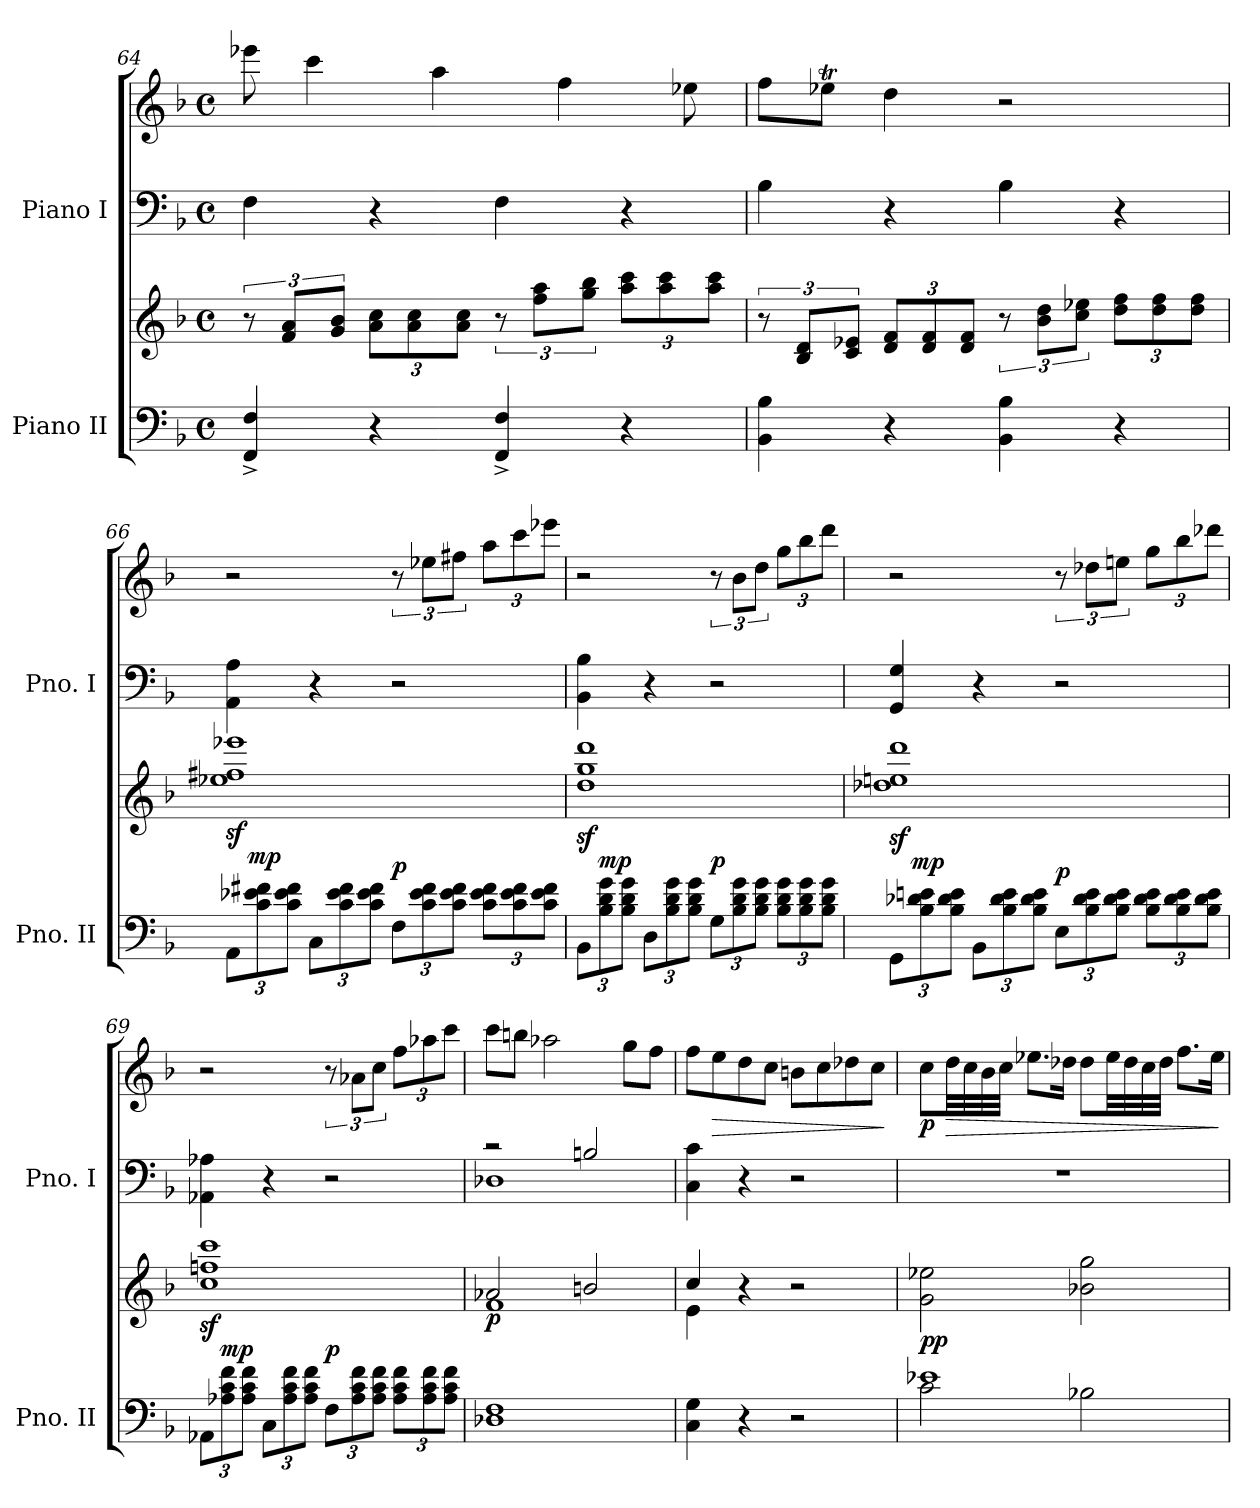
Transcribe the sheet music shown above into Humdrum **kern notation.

**kern	**kern	**dynam	**kern	**kern	**dynam
*part2	*part2	*part2	*part1	*part1	*part1
*staff4	*staff3	*staff3/4	*staff2	*staff1	*staff1/2
*I"Piano II	*	*	*I"Piano I	*	*
*I'Pno. II	*	*	*I'Pno. I	*	*
*clefF4	*clefG2	*	*clefF4	*clefG2	*
*k[b-]	*k[b-]	*	*k[b-]	*k[b-]	*
*M4/4	*M4/4	*	*M4/4	*M4/4	*
*met(c)	*met(c)	*	*met(c)	*met(c)	*
=64	=64	=64	=64	=64	=64
4FF!/^ 4F!/^	12r	.	4F\	8eee-X\	.
.	12f!/ 12a!/L	.	.	.	.
.	.	.	.	4ccc\	.
.	12g!/ 12b-!/J	.	.	.	.
*	*Xbrackettup	*	*	*	*
4r	12a!\ 12cc!\L	.	4r	.	.
.	12a!\ 12cc!\	.	.	.	.
.	.	.	.	4aa\	.
.	12a!\ 12cc!\J	.	.	.	.
*	*brackettup	*	*	*	*
4FF!/^ 4F!/^	12r	.	4F\	.	.
.	12ff!\ 12aa!\L	.	.	.	.
.	.	.	.	4ff\	.
.	12gg!\ 12bb-!\J	.	.	.	.
*	*Xbrackettup	*	*	*	*
4r	12aa!\ 12ccc!\L	.	4r	.	.
.	12aa!\ 12ccc!\	.	.	.	.
.	.	.	.	8ee-X\	.
.	12aa!\ 12ccc!\J	.	.	.	.
!!LO:LB:g=z
=65	=65	=65	=65	=65	=65
*	*brackettup	*	*	*	*
4BB-!\ 4B-!\	12r	.	4B-\	8ff\L	.
.	12B-!/ 12d!/L	.	.	.	.
.	.	.	.	8ee-XT\J	.
.	12c!/ 12e-X!/J	.	.	.	.
*	*Xbrackettup	*	*	*	*
4r	12d!/ 12f!/L	.	4r	4dd\	.
.	12d!/ 12f!/	.	.	.	.
.	12d!/ 12f!/J	.	.	.	.
*	*brackettup	*	*	*	*
4BB-!\ 4B-!\	12r	.	4B-\	2r	.
.	12b-!\ 12dd!\L	.	.	.	.
.	12cc!\ 12ee-X!\J	.	.	.	.
*	*Xbrackettup	*	*	*	*
4r	12dd!\ 12ff!\L	.	4r	.	.
.	12dd!\ 12ff!\	.	.	.	.
.	12dd!\ 12ff!\J	.	.	.	.
=66	=66	=66	=66	=66	=66
*Xbrackettup	*	*	*	*	*
12AA!\L	1ee-X!z< 1ff#X!z< 1eee-X!z<	.	4AA\ 4A\	2r	.
!	!	!LO:DY:a=2	!	!	!
12c!\ 12e-X!\ 12f#X!\	.	mp	.	.	.
12c!\ 12e-!\ 12f#!\J	.	.	.	.	.
12C!\L	.	.	4r	.	.
12c!\ 12e-!\ 12f#!\	.	.	.	.	.
12c!\ 12e-!\ 12f#!\J	.	.	.	.	.
!	!	!LO:DY:a=2	!	!	!
12F!\L	.	p	2r	12r	.
12c!\ 12e-!\ 12f#!\	.	.	.	12ee-X\L	.
12c!\ 12e-!\ 12f#!\J	.	.	.	12ff#X\J	.
*	*	*	*	*Xbrackettup	*
12c!\ 12e-!\ 12f#!\L	.	.	.	12aa\L	.
12c!\ 12e-!\ 12f#!\	.	.	.	12ccc\	.
12c!\ 12e-!\ 12f#!\J	.	.	.	12eee-X\J	.
=67	=67	=67	=67	=67	=67
12BB-!\L	1dd!z< 1gg!z< 1ddd!z<	.	4BB-\ 4B-\	2r	.
!	!	!LO:DY:a=2	!	!	!
12B-!\ 12d!\ 12g!\	.	mp	.	.	.
12B-!\ 12d!\ 12g!\J	.	.	.	.	.
12D!\L	.	.	4r	.	.
12B-!\ 12d!\ 12g!\	.	.	.	.	.
12B-!\ 12d!\ 12g!\J	.	.	.	.	.
*	*	*	*	*brackettup	*
!	!	!LO:DY:a=2	!	!	!
12G!\L	.	p	2r	12r	.
12B-!\ 12d!\ 12g!\	.	.	.	12b-\L	.
12B-!\ 12d!\ 12g!\J	.	.	.	12dd\J	.
*	*	*	*	*Xbrackettup	*
12B-!\ 12d!\ 12g!\L	.	.	.	12gg\L	.
12B-!\ 12d!\ 12g!\	.	.	.	12bb-\	.
12B-!\ 12d!\ 12g!\J	.	.	.	12ddd\J	.
!!LO:LB:g=z
=68	=68	=68	=68	=68	=68
12GG!\L	1dd-X!z< 1een!z< 1ddd!z<	.	4GG/ 4G/	2r	.
!	!	!LO:DY:a=2	!	!	!
12B-!\ 12d-X!\ 12en!\	.	mp	.	.	.
12B-!\ 12d-!\ 12e!\J	.	.	.	.	.
12BB-!\L	.	.	4r	.	.
12B-!\ 12d-!\ 12e!\	.	.	.	.	.
12B-!\ 12d-!\ 12e!\J	.	.	.	.	.
*	*	*	*	*brackettup	*
!	!	!LO:DY:a=2	!	!	!
12E!\L	.	p	2r	12r	.
12B-!\ 12d-!\ 12e!\	.	.	.	12dd-X\L	.
12B-!\ 12d-!\ 12e!\J	.	.	.	12een\J	.
*	*	*	*	*Xbrackettup	*
12B-!\ 12d-!\ 12e!\L	.	.	.	12gg\L	.
12B-!\ 12d-!\ 12e!\	.	.	.	12bb-\	.
12B-!\ 12d-!\ 12e!\J	.	.	.	12ddd-X\J	.
=69	=69	=69	=69	=69	=69
12AA-X!\L	1cc!z< 1ffn!z< 1ccc!z<	.	4AA-X\ 4A-X\	2r	.
!	!	!LO:DY:a=2	!	!	!
12A-X!\ 12c!\ 12f!\	.	mp	.	.	.
12A-!\ 12c!\ 12f!\J	.	.	.	.	.
12C!\L	.	.	4r	.	.
12A-!\ 12c!\ 12f!\	.	.	.	.	.
12A-!\ 12c!\ 12f!\J	.	.	.	.	.
*	*	*	*	*brackettup	*
!	!	!LO:DY:a=2	!	!	!
12F!\L	.	p	2r	12r	.
12A-!\ 12c!\ 12f!\	.	.	.	12a-X\L	.
12A-!\ 12c!\ 12f!\J	.	.	.	12cc\J	.
*	*	*	*	*Xbrackettup	*
12A-!\ 12c!\ 12f!\L	.	.	.	12ff\L	.
12A-!\ 12c!\ 12f!\	.	.	.	12aa-X\	.
12A-!\ 12c!\ 12f!\J	.	.	.	12ccc\J	.
=70	=70	=70	=70	=70	=70
*	*^	*	*^	*	*
!	!	!	!LO:DY:b	!	!	!	!
1D-X! 1F!	2a-X!/	1f!	p	2r	1D-X	8ccc\L	.
.	.	.	.	.	.	8bbn\J	.
.	.	.	.	.	.	2aa-X\	.
.	2bn!/	.	.	2Bn/	.	.	.
.	.	.	.	.	.	8gg\L	.
.	.	.	.	.	.	8ff\J	.
*	*	*	*	*v	*v	*	*
=71	=71	=71	=71	=71	=71	=71
4C!\ 4G!\	4cc!/	4e!\	.	4C\ 4c\	8ff\L	.
!	!	!	!	!	!	!LO:HP:b
.	.	.	.	.	8ee\	>
4r	4r	4ryy	.	4r	8dd\	.
.	.	.	.	.	8cc\J	.
2r	2r	2ryy	.	2r	8bn\L	.
.	.	.	.	.	8cc\	.
.	.	.	.	.	8dd-X\	.
.	.	.	.	.	8cc\J	.
*	*v	*v	*	*	*	*
.	.	.	.	.	]
!!LO:PB:g=z
=72	=72	=72	=72	=72	=72
*^	*	*	*	*	*
!	!	!	!LO:DY:b	!	!	!LO:DY:b
1e-X!	2c!\	2g!\ 2ee-X!\	pp	1r	8cc\L	p
!	!	!	!	!	!	!LO:HP:b
.	.	.	.	.	32dd!\LL	>
.	.	.	.	.	32cc!\	.
.	.	.	.	.	32b-!\	.
.	.	.	.	.	32cc!\JJJ	.
.	.	.	.	.	8.ee-X\L	.
.	.	.	.	.	16dd-X\Jk	.
.	2B-X!\	2b-X!\ 2gg!\	.	.	8dd-\L	.
.	.	.	.	.	32ee-!\LL	.
.	.	.	.	.	32dd-!\	.
.	.	.	.	.	32cc!\	.
.	.	.	.	.	32dd-!\JJJ	.
.	.	.	.	.	8.ff\L	.
.	.	.	.	.	16ee-\Jk	.
*v	*v	*	*	*	*	*
.	.	.	.	.	]
=	=	=	=	=	=
*-	*-	*-	*-	*-	*-
